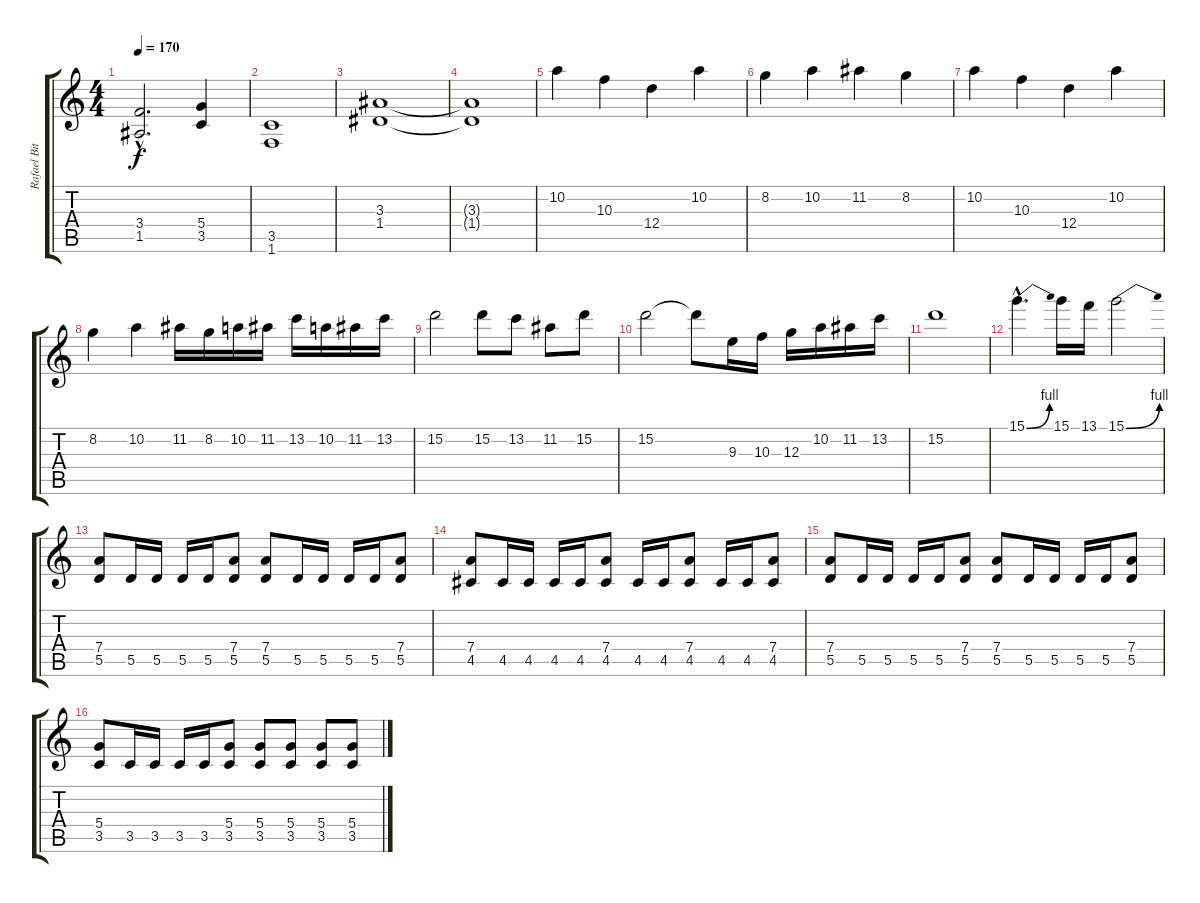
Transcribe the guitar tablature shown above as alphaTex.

\track ("Rafael Bittencourt" "Rafael Bit") {instrument distortionguitar}
\staff {score tabs}
\tuning (E4 B3 G3 D3 A2 E2) {hide}
\ts (4 4)
\tempo 170
\clef g2
\ks c
(3.4{hac} 1.5{hac}).2{d dy f} (5.4 3.5).4 |
(3.5 1.6).1 |
(3.3 1.4).1 |
(3.3{t} 1.4{t}).1 |
10.2.4 10.3.4 12.4.4 10.2.4 |
8.2.4 10.2.4 11.2.4 8.2.4 |
10.2.4 10.3.4 12.4.4 10.2.4 |
8.2.4 10.2.4 11.2.16 8.2.16 10.2.16 11.2.16 13.2.16 10.2.16 11.2.16 13.2.16 |
15.2.2 15.2.8 13.2.8 11.2.8 15.2.8 |
15.2.2 15.2{t}.8 9.3.16 10.3.16 12.3.16 10.2.16 11.2.16 13.2.16 |
15.2.1 |
15.1{be (bend 0 0 60 4) hac}.4{d} 15.1.16 13.1.16 15.1{be (bend 0 0 60 4)}.2 |
(7.4 5.5).8 5.5.16 5.5.16 5.5.16 5.5.16 (7.4 5.5).8 (7.4 5.5).8 5.5.16 5.5.16 5.5.16 5.5.16 (7.4 5.5).8 |
(7.4 4.5).8 4.5.16 4.5.16 4.5.16 4.5.16 (7.4 4.5).8 4.5.16 4.5.16 (7.4 4.5).8 4.5.16 4.5.16 (7.4 4.5).8 |
(7.4 5.5).8 5.5.16 5.5.16 5.5.16 5.5.16 (7.4 5.5).8 (7.4 5.5).8 5.5.16 5.5.16 5.5.16 5.5.16 (7.4 5.5).8 |
(5.4 3.5).8 3.5.16 3.5.16 3.5.16 3.5.16 (5.4 3.5).8 (5.4 3.5).8 (5.4 3.5).8 (5.4 3.5).8 (5.4 3.5).8
